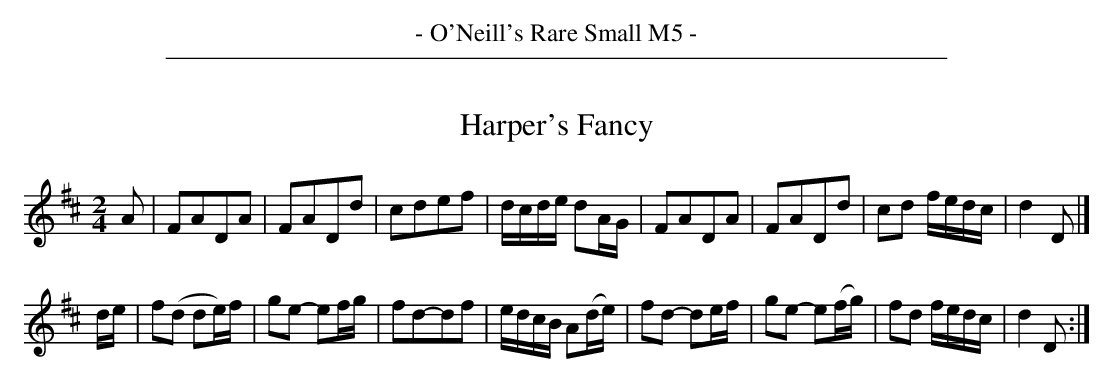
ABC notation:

X:1
T: Harper's Fancy
M: 2/4
L: 1/16
K: D
A2 |\
F2A2D2A2 | F2A2D2d2 | c2d2e2f2 | dcde d2AG |\
F2A2D2A2 | F2A2D2d2 | c2d2 fedc | d4 D2 |]
de |\
f2(d2 d2e)f | g2e2- e2fg | f2d2-d2f2 | edcB A2(de) |\
f2d2- d2ef | g2e2- e2(fg) | f2d2 fedc | d4 D2 :|
